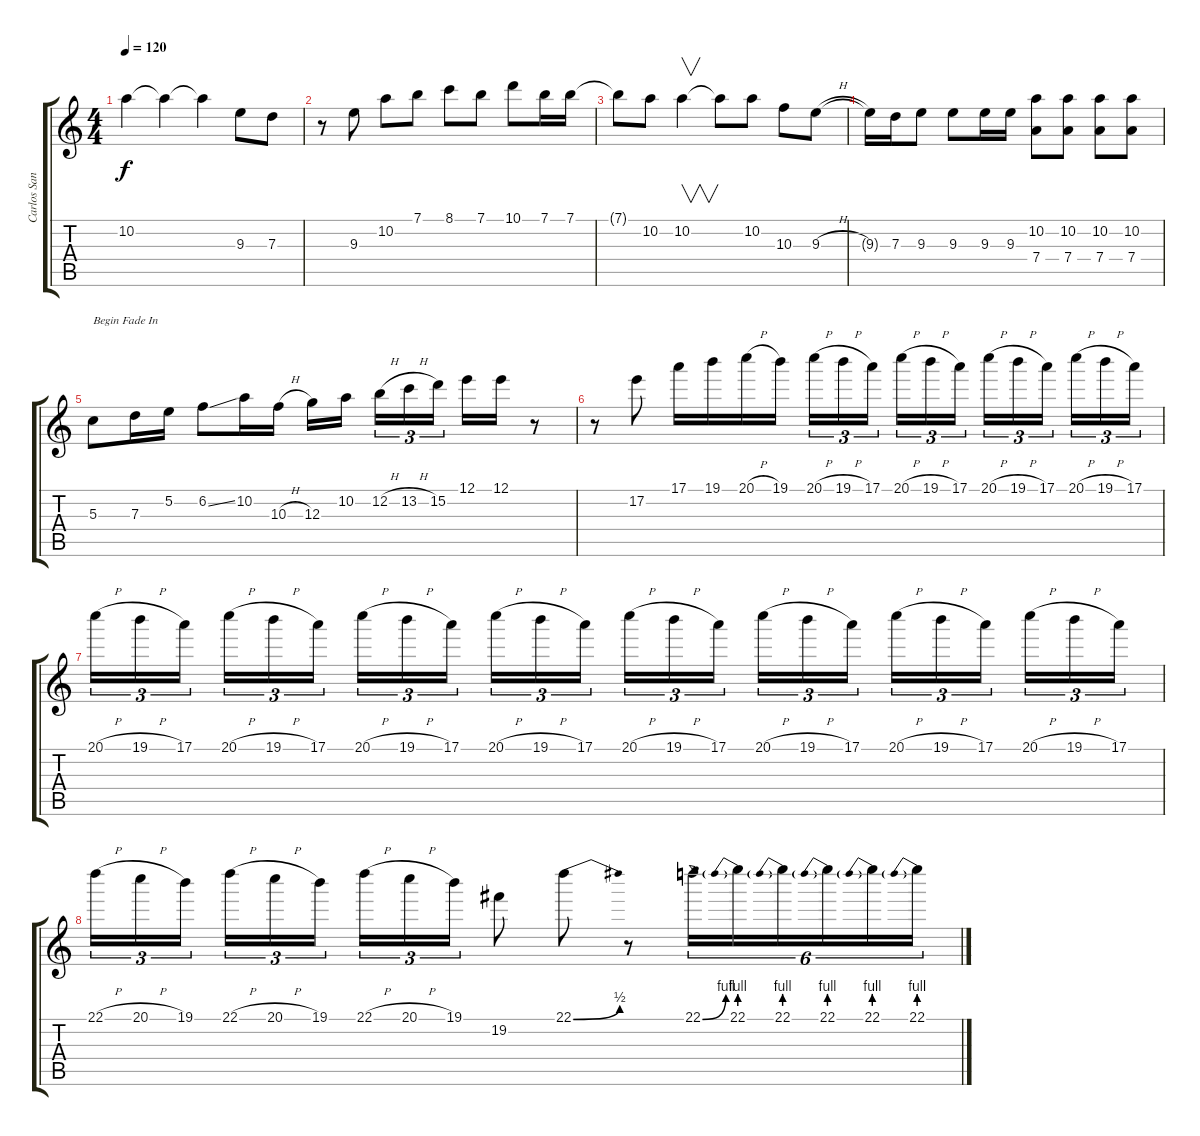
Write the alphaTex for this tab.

\track ("Carlos Santana" "Carlos San") {instrument overdrivenguitar}
\staff {score tabs}
\tuning (E4 B3 G3 D3 A2 E2) {hide}
\ts (4 4)
\tempo 120
\clef g2
\ks c
10.2{t}.4{dy f} 10.2{t}.4 10.2{t}.4 9.3.8 7.3.8 |
r.8 9.3.8 10.2.8 7.1.8 8.1.8 7.1.8 10.1.8 7.1.16 7.1.16 |
7.1{t}.8 10.2.8 10.2.4{v} 10.2{t}.8 10.2.8 10.3.8 9.3{h}.8 |
9.3{t}.16 7.3.16 9.3.8 9.3.8 9.3.16 9.3.16 (10.2 7.4).8 (10.2 7.4).8 (10.2 7.4).8 (10.2 7.4).8 |
5.3.8{txt "Begin Fade In" volume 13} 7.3.16 5.2.16 6.2{ss}.8 10.2.16 10.3{h}.16 12.3.16 10.2.16 12.2{h}.16{tu (3 2)} 13.2{h}.16{tu (3 2)} 15.2.16{tu (3 2)} 12.1.16 12.1.16 r.8 |
r.8 17.2.8 17.1.16 19.1.16 20.1{h}.16 19.1.16 20.1{h}.16{tu (3 2)} 19.1{h}.16{tu (3 2)} 17.1.16{tu (3 2)} 20.1{h}.16{tu (3 2)} 19.1{h}.16{tu (3 2)} 17.1.16{tu (3 2)} 20.1{h}.16{tu (3 2)} 19.1{h}.16{tu (3 2)} 17.1.16{tu (3 2)} 20.1{h}.16{tu (3 2)} 19.1{h}.16{tu (3 2)} 17.1.16{tu (3 2)} |
20.1{h}.16{tu (3 2) volume 11} 19.1{h}.16{tu (3 2)} 17.1.16{tu (3 2)} 20.1{h}.16{tu (3 2)} 19.1{h}.16{tu (3 2)} 17.1.16{tu (3 2)} 20.1{h}.16{tu (3 2)} 19.1{h}.16{tu (3 2)} 17.1.16{tu (3 2)} 20.1{h}.16{tu (3 2)} 19.1{h}.16{tu (3 2)} 17.1.16{tu (3 2)} 20.1{h}.16{tu (3 2)} 19.1{h}.16{tu (3 2)} 17.1.16{tu (3 2)} 20.1{h}.16{tu (3 2)} 19.1{h}.16{tu (3 2)} 17.1.16{tu (3 2)} 20.1{h}.16{tu (3 2)} 19.1{h}.16{tu (3 2)} 17.1.16{tu (3 2)} 20.1{h}.16{tu (3 2)} 19.1{h}.16{tu (3 2)} 17.1.16{tu (3 2)} |
22.1{h}.16{tu (3 2)} 20.1{h}.16{tu (3 2)} 19.1.16{tu (3 2)} 22.1{h}.16{tu (3 2)} 20.1{h}.16{tu (3 2)} 19.1.16{tu (3 2)} 22.1{h}.16{tu (3 2)} 20.1{h}.16{tu (3 2)} 19.1.16{tu (3 2)} 19.2.8 22.1{be (bend 0 0 60 2)}.8 r.8 22.1{be (bend 0 0 60 4)}.16{tu (6 4)} 22.1{be (prebend 0 4 60 4)}.16{tu (6 4)} 22.1{be (prebend 0 4 60 4)}.16{tu (6 4)} 22.1{be (prebend 0 4 60 4)}.16{tu (6 4)} 22.1{be (prebend 0 4 60 4)}.16{tu (6 4)} 22.1{be (prebend 0 4 60 4)}.16{tu (6 4)}
